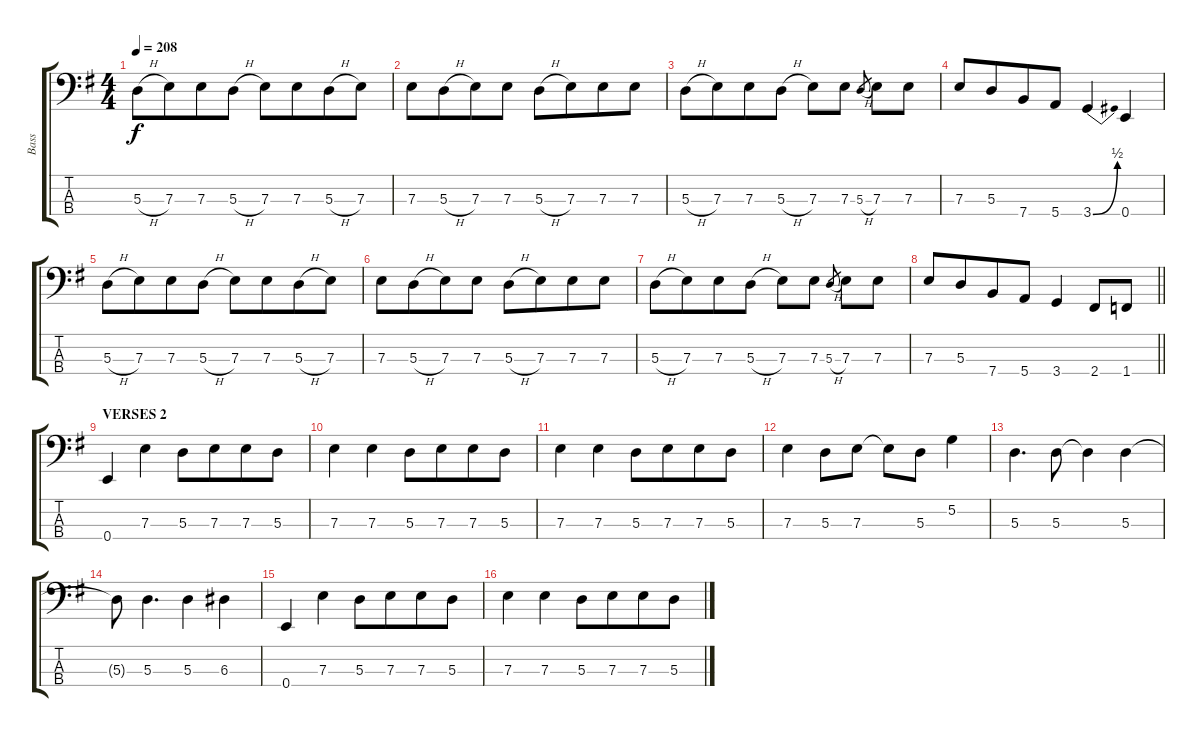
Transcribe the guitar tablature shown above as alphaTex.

\track ("Bass" "Bass") {instrument electricbasspick}
\staff {score tabs}
\tuning (G2 D2 A1 E1) {hide}
\ts (4 4)
\tempo 208
\clef f4
\ks eminor
5.3{h}.8{dy f} 7.3.8{beam merge} 7.3.8 5.3{h}.8 7.3.8 7.3.8{beam merge} 5.3{h}.8 7.3.8 |
7.3.8 5.3{h}.8{beam merge} 7.3.8 7.3.8 5.3{h}.8 7.3.8{beam merge} 7.3.8 7.3.8 |
5.3{h}.8 7.3.8{beam merge} 7.3.8 5.3{h}.8 7.3.8 7.3.8 5.3{h}.8{gr beam merge} 7.3.8 7.3.8 |
7.3.8 5.3.8{beam merge} 7.4.8 5.4.8 3.4{be (bend 0 0 60 2)}.4 0.4.4 |
5.3{h}.8 7.3.8{beam merge} 7.3.8 5.3{h}.8 7.3.8 7.3.8{beam merge} 5.3{h}.8 7.3.8 |
7.3.8 5.3{h}.8{beam merge} 7.3.8 7.3.8 5.3{h}.8 7.3.8{beam merge} 7.3.8 7.3.8 |
5.3{h}.8 7.3.8{beam merge} 7.3.8 5.3{h}.8 7.3.8 7.3.8 5.3{h}.8{gr beam merge} 7.3.8 7.3.8 |
\barLineRight lightlight
7.3.8 5.3.8{beam merge} 7.4.8 5.4.8 3.4.4 2.4.8 1.4.8 |
\section ("" "VERSES 2")
0.4.4 7.3.4 5.3.8 7.3.8{beam merge} 7.3.8 5.3.8 |
7.3.4 7.3.4 5.3.8 7.3.8{beam merge} 7.3.8 5.3.8 |
7.3.4 7.3.4 5.3.8 7.3.8{beam merge} 7.3.8 5.3.8 |
7.3.4 5.3.8 7.3.8 7.3{t}.8 5.3.8 5.2.4 |
5.3.4{d} 5.3.8 5.3{t}.4 5.3.4 |
5.3{t}.8 5.3.4{d} 5.3.4 6.3.4 |
0.4.4 7.3.4 5.3.8 7.3.8{beam merge} 7.3.8 5.3.8 |
7.3.4 7.3.4 5.3.8 7.3.8{beam merge} 7.3.8 5.3.8
